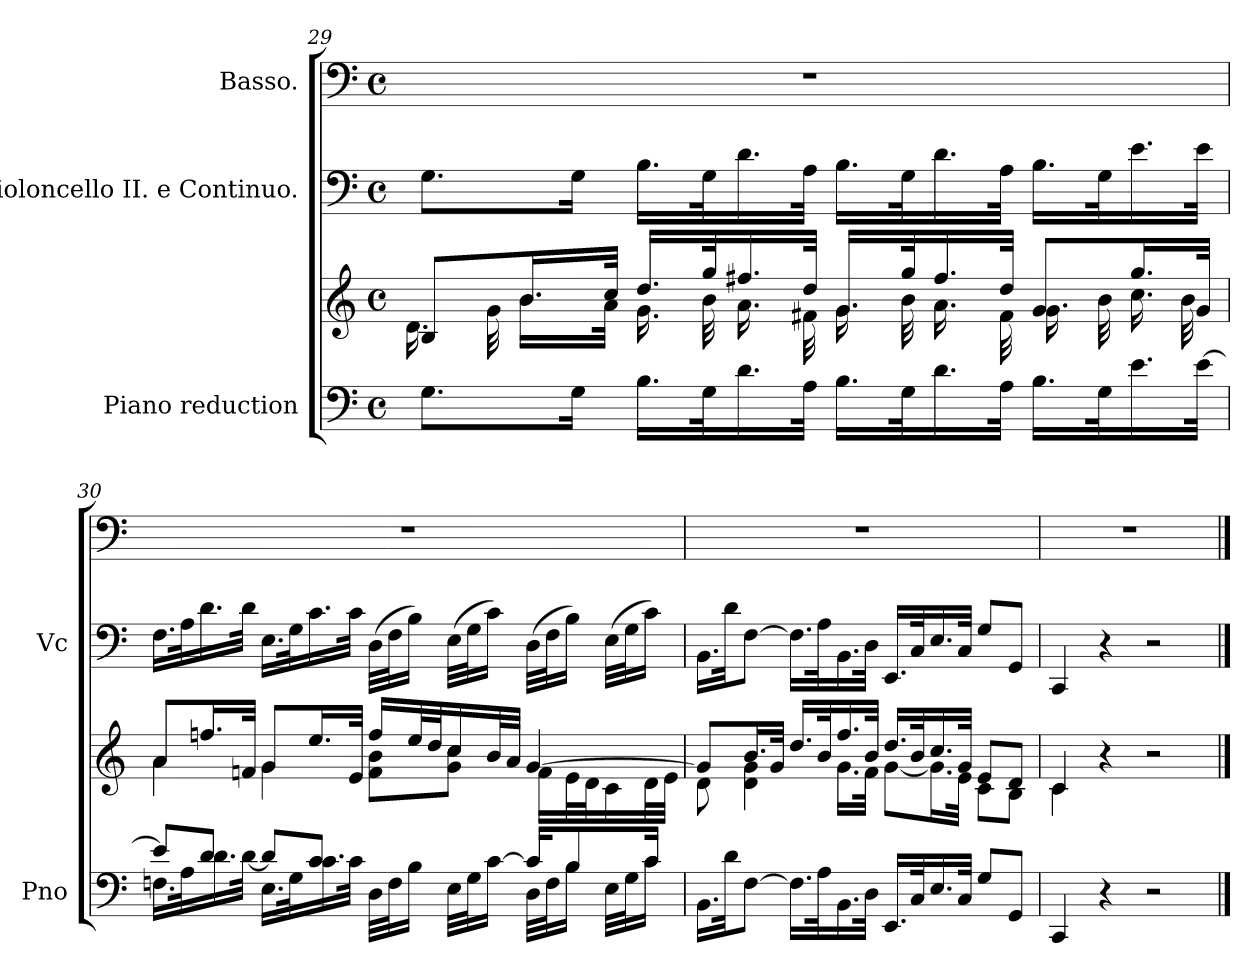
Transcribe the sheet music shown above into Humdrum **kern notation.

**kern	**kern	**kern	**kern
*part3	*part3	*part2	*part1
*staff4	*staff3	*staff2	*staff1
*I"Piano reduction	*	*I"Violoncello II.  e Continuo.	*I"Basso.
*I'Pno	*	*I'Vc	*
*clefF4	*clefG2	*clefF4	*clefF4
*k[]	*k[]	*k[]	*k[]
*M4/4	*M4/4	*M4/4	*M4/4
*met(c)	*met(c)	*met(c)	*met(c)
=29	=29	=29	=29
*^	*^	*	*
*	*	*	*^	*	*
8ryy	8.G\L	8B/L	16.d\LL	8ryy	8.G\L	1r
.	.	.	32g\JK	.	.	.
8G/J	.	16.b/L	8ryy	16.b\LL	.	.
.	16G\Jk	.	.	.	16G\Jk	.
.	.	32cc/JJk	.	32a\JJk	.	.
2.ryy	16.B\LL	16.dd/LL	16.g\LL	4ryy	16.B\LL	.
.	32G\K	32gg/K	32b\K	.	32G\K	.
.	16.d\	16.ff#X/	16.a\	.	16.d\	.
.	32A\JJk	32dd/JJk	32f#X\JJk	.	32A\JJk	.
.	16.B\LL	16.g/LL	16.g\LL	2ryy	16.B\LL	.
.	32G\K	32gg/K	32b\K	.	32G\K	.
.	16.d\	16.ff#/	16.a\	.	16.d\	.
.	32A\JJk	32dd/JJk	32f#\JJk	.	32A\JJk	.
.	16.B\LL	8g/L	16.g\LL	.	16.B\LL	.
.	32G\K	.	32b\K	.	32G\K	.
.	16.e\	16.gg/L	16.cc\	.	16.e\	.
.	[32e\JJk	32g/JJk	32b\JJk	.	32e\JJk	.
*	*	*	*v	*v	*	*
!!LO:LB:g=z
=30	=30	=30	=30	=30	=30
8e/L]	16.Fn\LL	8a/L	4a\	16.F\LL	1r
.	32A\K	.	.	32A\K	.
8d/J	16.d\	16.ffn/L	.	16.d\	.
.	[32d\JJk	32fn/JJk	.	32d\JJk	.
8d/L]	16.E\LL	8g/L	4g\	16.E\LL	.
.	32G\K	.	.	32G\K	.
8c/J	16.c\	16.ee/L	.	16.c\	.
.	32c\JJk	32e/JJk	.	32c\JJk	.
4ryy	32D\LLL	16ff/LL	8f\ 8b\L	(>32D\LLL	.
.	32F\J	.	.	32F\J	.
.	16B\JJ	32ee/L	.	16B\JJ)	.
.	.	32dd/J	.	.	.
.	32E\LLL	16cc/	8g\ 8cc\J	(>32E\LLL	.
.	32G\J	.	.	32G\J	.
.	[16c\JJ	32b/L	.	16c\JJ)	.
.	.	32a/JJJ	.	.	.
16c/KL]	32D\LLL	[4g/	16f\LL	(>32D\LLL	.
.	32F\J	.	.	32F\J	.
8B/	16B\JJ	.	32e\L	16B\JJ)	.
.	.	.	32d\J	.	.
.	32E\LLL	.	16c\	(>32E\LLL	.
.	32G\J	.	.	32G\J	.
16c/Jk	16c\JJ	.	32d\L	16c\JJ)	.
.	.	.	32e\JJJ	.	.
*v	*v	*	*	*	*
=31	=31	=31	=31	=31
16.BB\LL	8g/L]	8d\	16.BB\LL	1r
32d\JK	.	.	32d\JK	.
[8F\J	16.b/L	4d\ 4g\	[8F\J	.
.	32g/JJk	.	.	.
16.F\LL]	16.dd/LL	.	16.F\LL]	.
32A\K	32b/K	.	32A\K	.
16.BB\	16.ff/	16.g\LL	16.BB\	.
32D\JJk	32b/JJk	32f\JJk	32D\JJk	.
16.EE/LL	16.dd/LL	[8g\L	16.EE/LL	.
32C/K	32b/K	.	32C/K	.
16.E/	16.cc/	16.g\L]	16.E/	.
32C/JJk	32g/JJk	32e\JJk	32C/JJk	.
8G/L	8e/L	8c\L	8G/L	.
8GG/J	8d/J	8B\J	8GG/J	.
=32	=32	=32	=32	=32
4CC/	4c/	4c\	4CC/	1r
4r	4r	4ryy	4r	.
2r	2r	2ryy	2r	.
*	*v	*v	*	*
==	==	==	==
*-	*-	*-	*-
